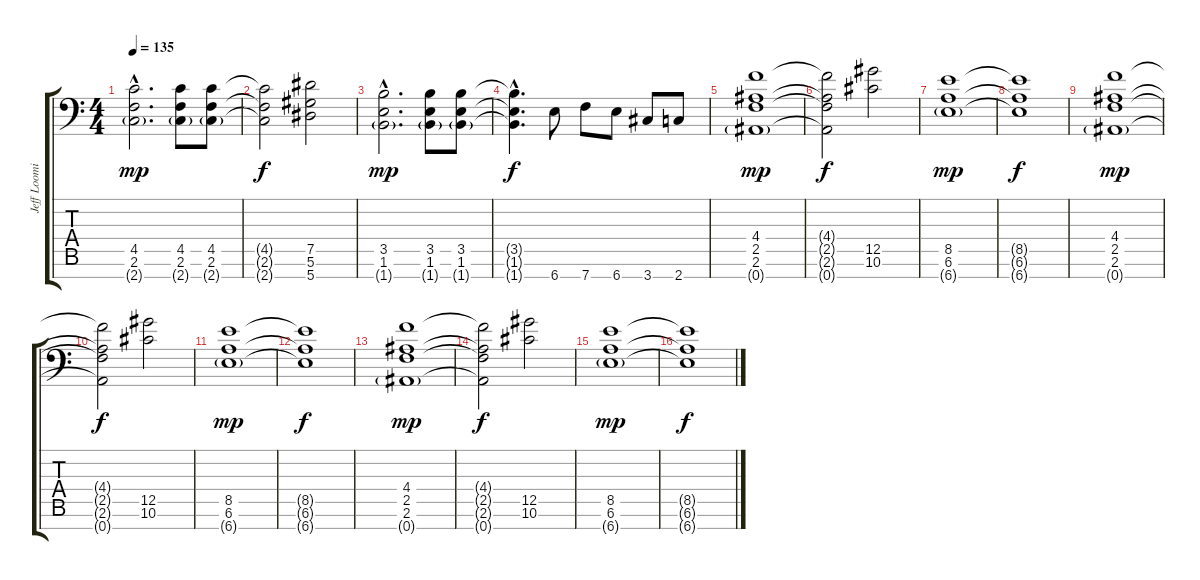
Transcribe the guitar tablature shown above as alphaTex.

\track ("Jeff Loomis" "Jeff Loomi") {instrument distortionguitar}
\staff {score tabs}
\tuning (Eb4 Bb3 Gb3 Db3 Ab2 Eb2 Bb1) {hide}
\ts (4 4)
\tempo 135
\clef f4
\ks c
(4.5{hac} 2.6{hac} 2.7{g hac}).2{d dy mp} (4.5 2.6 2.7{g}).8 (4.5 2.6 2.7{g}).8 |
(4.5{t} 2.6{t} 2.7{t}).2{dy f} (7.5 5.6 5.7).2 |
(3.5{hac} 1.6{hac} 1.7{g hac}).2{d dy mp} (3.5 1.6 1.7{g}).8 (3.5 1.6 1.7{g}).8 |
(3.5{hac t} 1.6{hac t} 1.7{hac t}).4{d dy f} 6.7.8 7.7.8 6.7.8 3.7.8 2.7.8 |
(4.4 2.5 2.6 0.7{g}).1{dy mp} |
(4.4{t} 2.5{t} 2.6{t} 0.7{t}).2{dy f} (12.5 10.6).2 |
(8.5 6.6 6.7{g}).1{dy mp} |
(8.5{t} 6.6{t} 6.7{t}).1{dy f} |
(4.4 2.5 2.6 0.7{g}).1{dy mp} |
(4.4{t} 2.5{t} 2.6{t} 0.7{t}).2{dy f} (12.5 10.6).2 |
(8.5 6.6 6.7{g}).1{dy mp} |
(8.5{t} 6.6{t} 6.7{t}).1{dy f} |
(4.4 2.5 2.6 0.7{g}).1{dy mp} |
(4.4{t} 2.5{t} 2.6{t} 0.7{t}).2{dy f} (12.5 10.6).2 |
(8.5 6.6 6.7{g}).1{dy mp} |
(8.5{t} 6.6{t} 6.7{t}).1{dy f}
